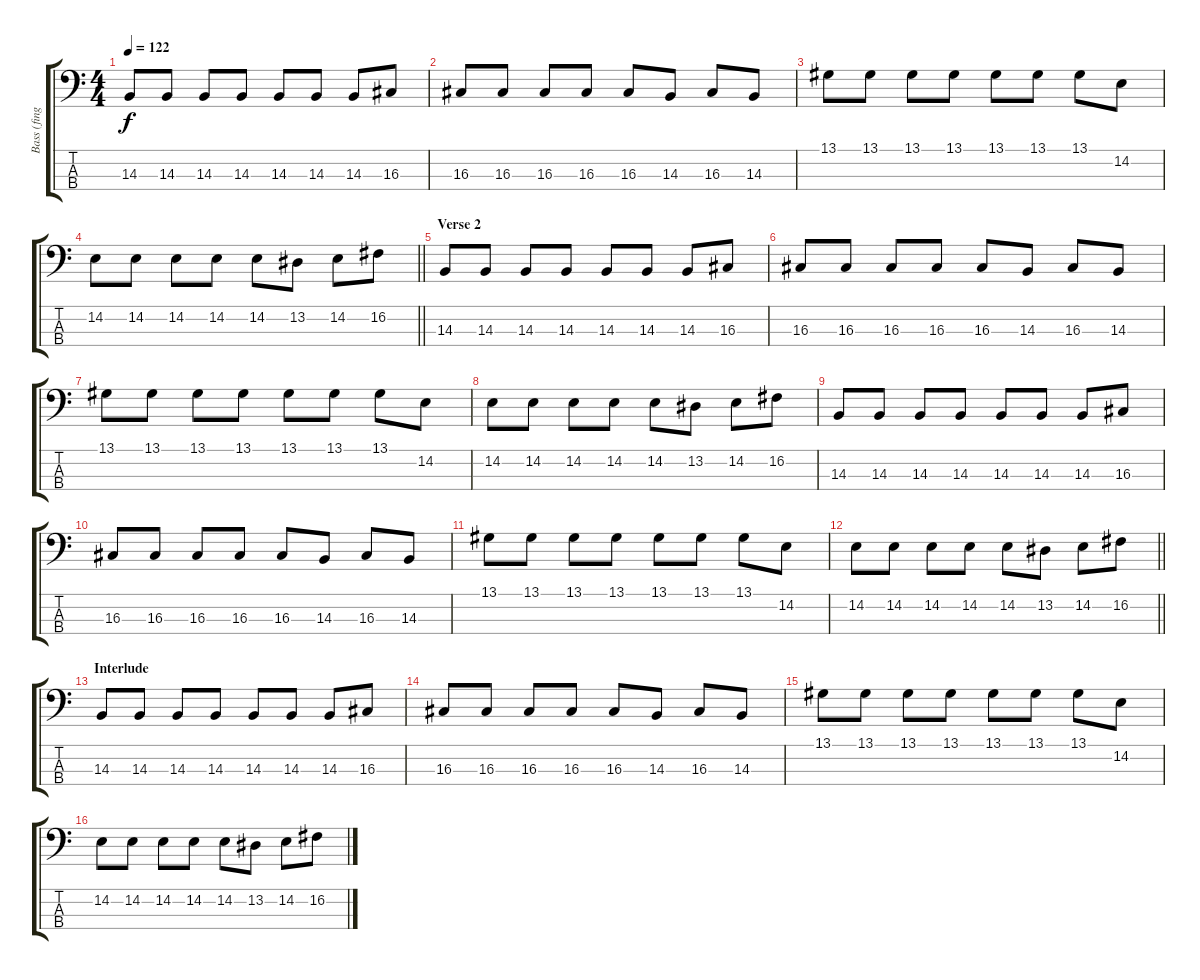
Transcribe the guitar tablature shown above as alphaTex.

\track ("Bass (finger)" "Bass (fing") {instrument lead2sawtooth}
\staff {score tabs}
\tuning (G2 D2 A1 E1) {hide}
\ts (4 4)
\tempo 122
\clef f4
\ks c
14.3.8{dy f} 14.3.8 14.3.8 14.3.8 14.3.8 14.3.8 14.3.8 16.3.8 |
16.3.8 16.3.8 16.3.8 16.3.8 16.3.8 14.3.8 16.3.8 14.3.8 |
13.1.8 13.1.8 13.1.8 13.1.8 13.1.8 13.1.8 13.1.8 14.2.8 |
\barLineRight lightlight
14.2.8 14.2.8 14.2.8 14.2.8 14.2.8 13.2.8 14.2.8 16.2.8 |
\section ("" "Verse 2")
14.3.8 14.3.8 14.3.8 14.3.8 14.3.8 14.3.8 14.3.8 16.3.8 |
16.3.8 16.3.8 16.3.8 16.3.8 16.3.8 14.3.8 16.3.8 14.3.8 |
13.1.8 13.1.8 13.1.8 13.1.8 13.1.8 13.1.8 13.1.8 14.2.8 |
14.2.8 14.2.8 14.2.8 14.2.8 14.2.8 13.2.8 14.2.8 16.2.8 |
14.3.8 14.3.8 14.3.8 14.3.8 14.3.8 14.3.8 14.3.8 16.3.8 |
16.3.8 16.3.8 16.3.8 16.3.8 16.3.8 14.3.8 16.3.8 14.3.8 |
13.1.8 13.1.8 13.1.8 13.1.8 13.1.8 13.1.8 13.1.8 14.2.8 |
\barLineRight lightlight
14.2.8 14.2.8 14.2.8 14.2.8 14.2.8 13.2.8 14.2.8 16.2.8 |
\section ("" "Interlude")
14.3.8 14.3.8 14.3.8 14.3.8 14.3.8 14.3.8 14.3.8 16.3.8 |
16.3.8 16.3.8 16.3.8 16.3.8 16.3.8 14.3.8 16.3.8 14.3.8 |
13.1.8 13.1.8 13.1.8 13.1.8 13.1.8 13.1.8 13.1.8 14.2.8 |
14.2.8 14.2.8 14.2.8 14.2.8 14.2.8 13.2.8 14.2.8 16.2.8
